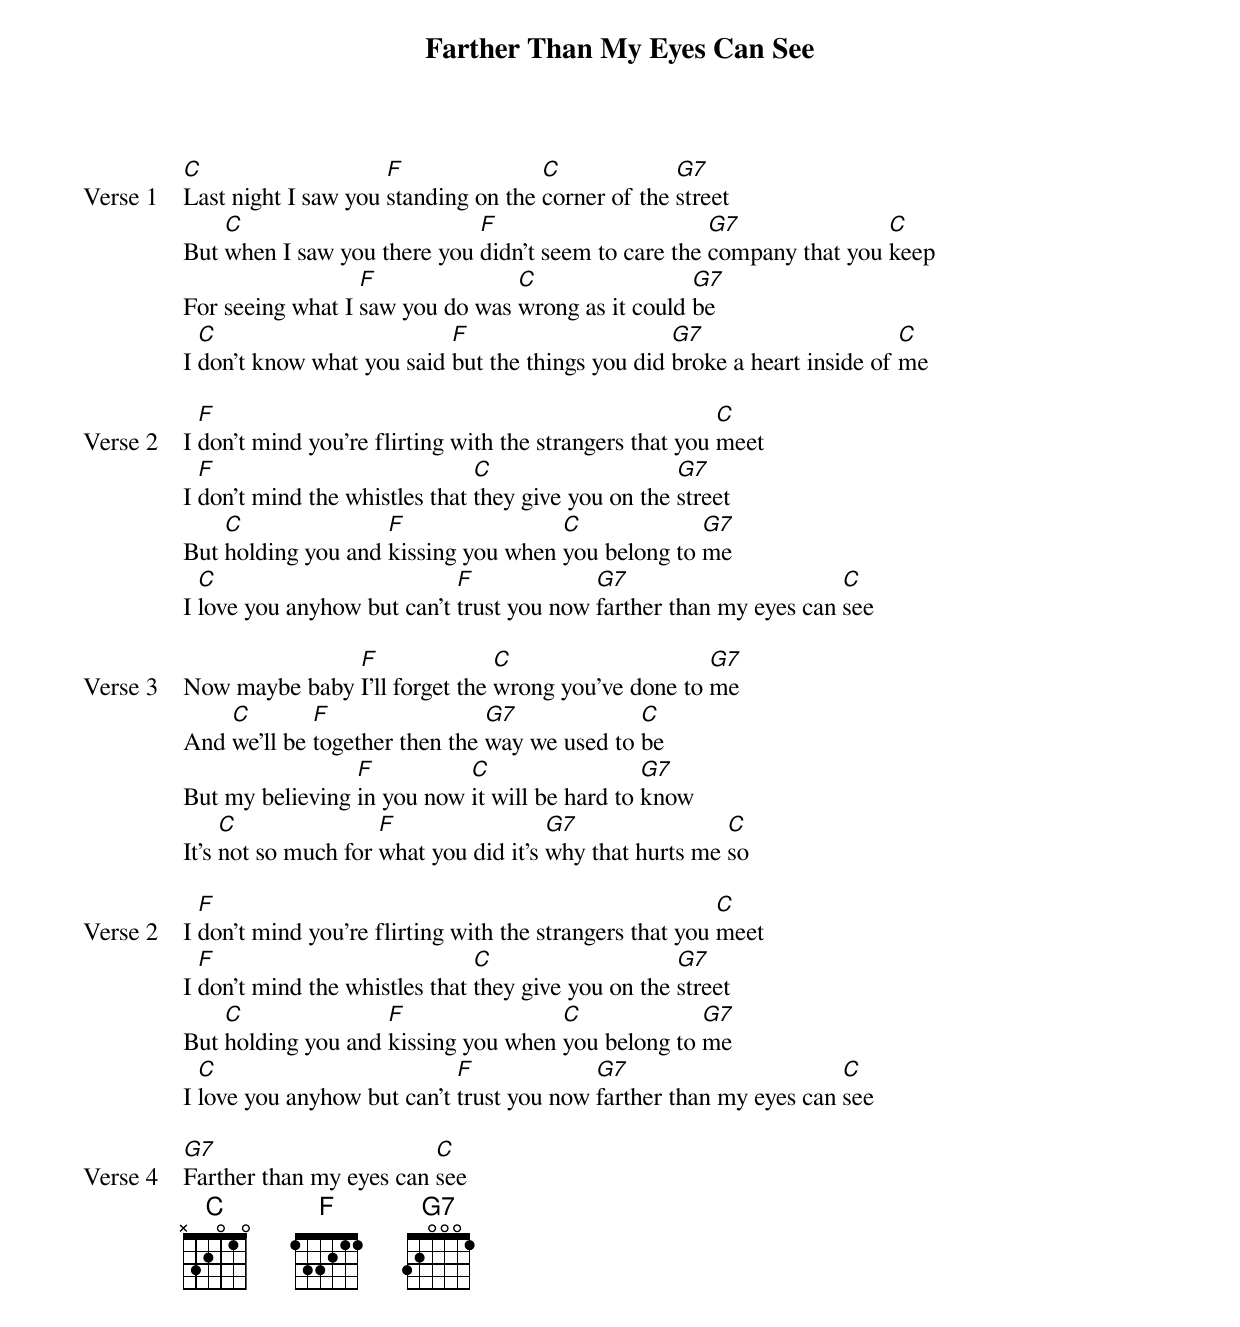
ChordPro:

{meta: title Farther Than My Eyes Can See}
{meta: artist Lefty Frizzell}
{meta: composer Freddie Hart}

{start_of_verse: Verse 1}
[C]Last night I saw you [F]standing on the [C]corner of the [G7]street
But [C]when I saw you there you [F]didn't seem to care the [G7]company that you [C]keep
For seeing what I [F]saw you do was [C]wrong as it could [G7]be
I [C]don't know what you said [F]but the things you did [G7]broke a heart inside of [C]me
{end_of_verse}

{start_of_verse: Verse 2}
I [F]don't mind you're flirting with the strangers that you [C]meet
I [F]don't mind the whistles that [C]they give you on the [G7]street
But [C]holding you and [F]kissing you when [C]you belong to [G7]me
I [C]love you anyhow but can't [F]trust you now [G7]farther than my eyes can [C]see
{end_of_verse}

{start_of_verse: Verse 3}
Now maybe baby [F]I'll forget the [C]wrong you've done to [G7]me
And [C]we'll be [F]together then the [G7]way we used to [C]be
But my believing [F]in you now [C]it will be hard to [G7]know
It's [C]not so much for [F]what you did it's [G7]why that hurts me [C]so
{end_of_verse}

{start_of_verse: Verse 2}
I [F]don't mind you're flirting with the strangers that you [C]meet
I [F]don't mind the whistles that [C]they give you on the [G7]street
But [C]holding you and [F]kissing you when [C]you belong to [G7]me
I [C]love you anyhow but can't [F]trust you now [G7]farther than my eyes can [C]see
{end_of_verse}

{start_of_verse: Verse 4}
[G7]Farther than my eyes can [C]see
{end_of_verse}
